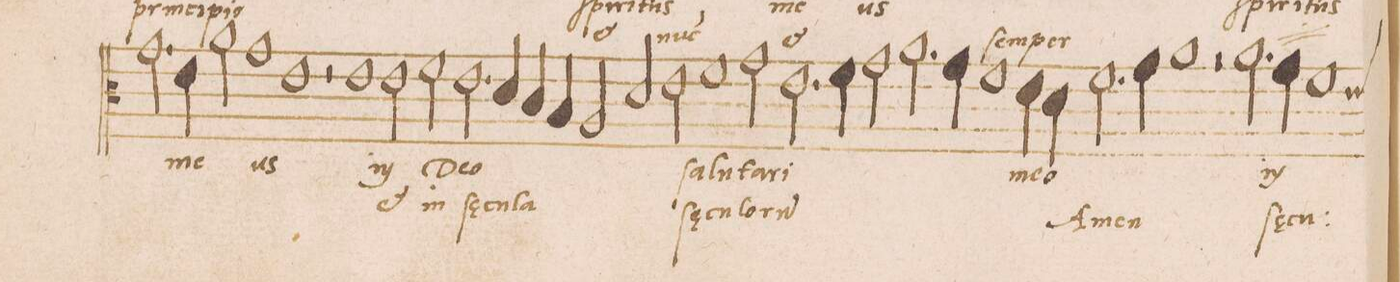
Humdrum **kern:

**kern	**text	**text
*I"ALTVS	*	*
*clefC3	*	*
*k[]	*	*
*met(c)	*	*
*M4/2	*	*
2.g\	.	sem-
4e\	me-	.
2a\	.	.
=19	=19	=19
1g	.	.
1e	-us	-per
*	*	*Xij
=20	=20	=20
2r	.	.
1e	in	et
2e\	.	in
=21	=21	=21
2f\	De-	ſae-
2.e\	-o	-cu-
4d/	.	-la
4c/	.	.
4B/	.	.
=22	=22	=22
2A/	.	.
2d/	.	.
2e\	ſa-	ſae-
1f\	-lu-	-cu-
=23	=23	=23
2g\	-ta-	-lo-
2.e\	-ri	-ru(m)
4f\	.	.
=24	=24	=24
2g\	.	.
2.a\	.	.
4g\	.	.
1f\	.	.
=25	=25	=25
4e\	me-	.
4d\	-o	.
2.f\	.	A-
4g\	.	-men
=26	=26	=26
1a	.	.
2r	.	.
2.a\	in	.
=27	=27	=27
4g\	.	ſae-
*custos:e	*	*
1f	.	-cu-
*-	*-	*-
